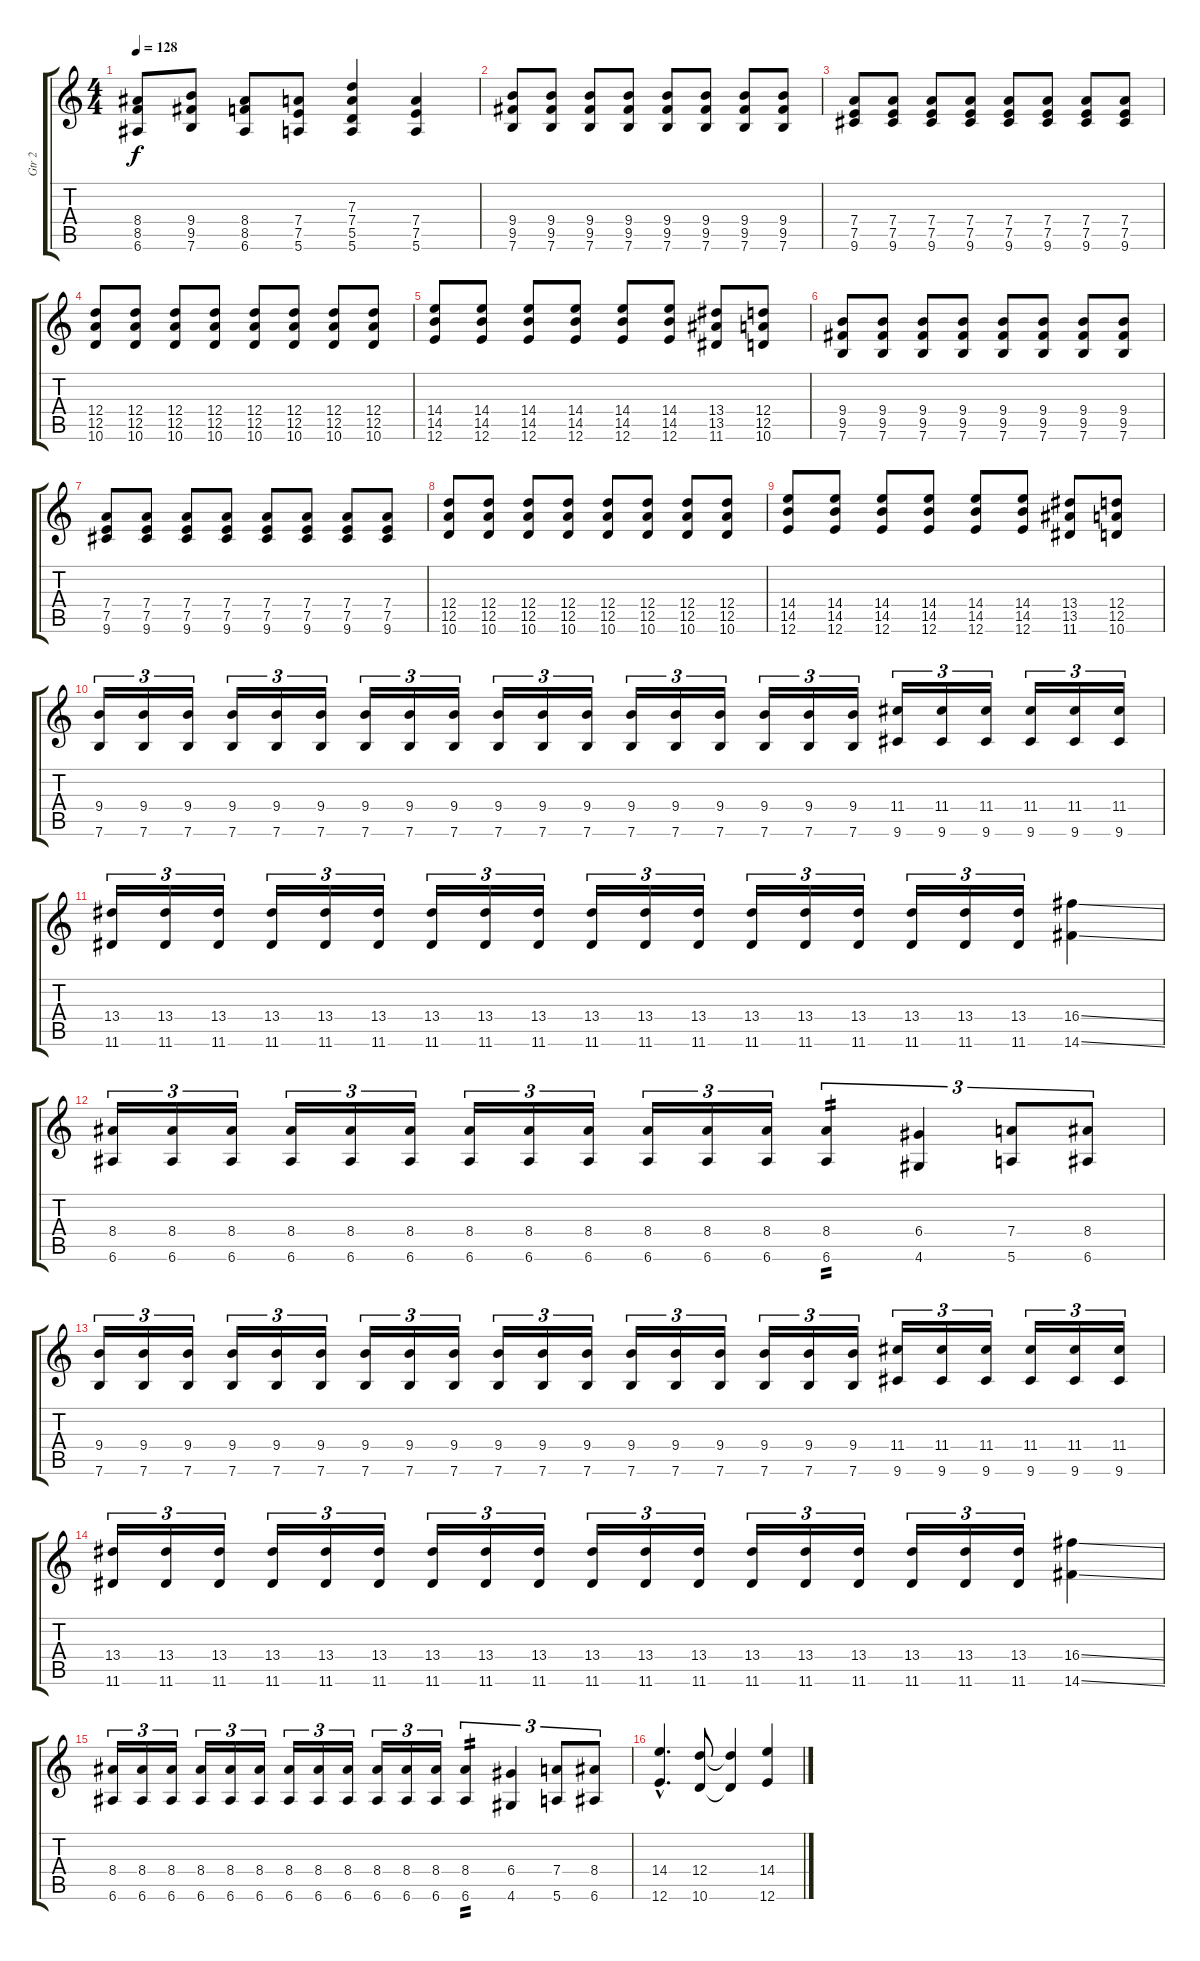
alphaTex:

\track ("Gtr 2" "Gtr 2") {instrument overdrivenguitar}
\staff {score tabs}
\tuning (E4 B3 G3 D3 A2 E2) {hide}
\ts (4 4)
\tempo 128
\clef g2
\ks c
(8.4 8.5 6.6).8{dy f} (9.4 9.5 7.6).8 (8.4 8.5 6.6).8 (7.4 7.5 5.6).8 (7.3 7.4 5.5 5.6).4 (7.4 7.5 5.6).4 |
(9.4 9.5 7.6).8 (9.4 9.5 7.6).8 (9.4 9.5 7.6).8 (9.4 9.5 7.6).8 (9.4 9.5 7.6).8 (9.4 9.5 7.6).8 (9.4 9.5 7.6).8 (9.4 9.5 7.6).8 |
(7.4 7.5 9.6).8 (7.4 7.5 9.6).8 (7.4 7.5 9.6).8 (7.4 7.5 9.6).8 (7.4 7.5 9.6).8 (7.4 7.5 9.6).8 (7.4 7.5 9.6).8 (7.4 7.5 9.6).8 |
(12.4 12.5 10.6).8 (12.4 12.5 10.6).8 (12.4 12.5 10.6).8 (12.4 12.5 10.6).8 (12.4 12.5 10.6).8 (12.4 12.5 10.6).8 (12.4 12.5 10.6).8 (12.4 12.5 10.6).8 |
(14.4 14.5 12.6).8 (14.4 14.5 12.6).8 (14.4 14.5 12.6).8 (14.4 14.5 12.6).8 (14.4 14.5 12.6).8 (14.4 14.5 12.6).8 (13.4 13.5 11.6).8 (12.4 12.5 10.6).8 |
(9.4 9.5 7.6).8 (9.4 9.5 7.6).8 (9.4 9.5 7.6).8 (9.4 9.5 7.6).8 (9.4 9.5 7.6).8 (9.4 9.5 7.6).8 (9.4 9.5 7.6).8 (9.4 9.5 7.6).8 |
(7.4 7.5 9.6).8 (7.4 7.5 9.6).8 (7.4 7.5 9.6).8 (7.4 7.5 9.6).8 (7.4 7.5 9.6).8 (7.4 7.5 9.6).8 (7.4 7.5 9.6).8 (7.4 7.5 9.6).8 |
(12.4 12.5 10.6).8 (12.4 12.5 10.6).8 (12.4 12.5 10.6).8 (12.4 12.5 10.6).8 (12.4 12.5 10.6).8 (12.4 12.5 10.6).8 (12.4 12.5 10.6).8 (12.4 12.5 10.6).8 |
(14.4 14.5 12.6).8 (14.4 14.5 12.6).8 (14.4 14.5 12.6).8 (14.4 14.5 12.6).8 (14.4 14.5 12.6).8 (14.4 14.5 12.6).8 (13.4 13.5 11.6).8 (12.4 12.5 10.6).8 |
(9.4 7.6).16{tu (3 2)} (9.4 7.6).16{tu (3 2)} (9.4 7.6).16{tu (3 2)} (9.4 7.6).16{tu (3 2)} (9.4 7.6).16{tu (3 2)} (9.4 7.6).16{tu (3 2)} (9.4 7.6).16{tu (3 2)} (9.4 7.6).16{tu (3 2)} (9.4 7.6).16{tu (3 2)} (9.4 7.6).16{tu (3 2)} (9.4 7.6).16{tu (3 2)} (9.4 7.6).16{tu (3 2)} (9.4 7.6).16{tu (3 2)} (9.4 7.6).16{tu (3 2)} (9.4 7.6).16{tu (3 2)} (9.4 7.6).16{tu (3 2)} (9.4 7.6).16{tu (3 2)} (9.4 7.6).16{tu (3 2)} (11.4 9.6).16{tu (3 2)} (11.4 9.6).16{tu (3 2)} (11.4 9.6).16{tu (3 2)} (11.4 9.6).16{tu (3 2)} (11.4 9.6).16{tu (3 2)} (11.4 9.6).16{tu (3 2)} |
(13.4 11.6).16{tu (3 2)} (13.4 11.6).16{tu (3 2)} (13.4 11.6).16{tu (3 2)} (13.4 11.6).16{tu (3 2)} (13.4 11.6).16{tu (3 2)} (13.4 11.6).16{tu (3 2)} (13.4 11.6).16{tu (3 2)} (13.4 11.6).16{tu (3 2)} (13.4 11.6).16{tu (3 2)} (13.4 11.6).16{tu (3 2)} (13.4 11.6).16{tu (3 2)} (13.4 11.6).16{tu (3 2)} (13.4 11.6).16{tu (3 2)} (13.4 11.6).16{tu (3 2)} (13.4 11.6).16{tu (3 2)} (13.4 11.6).16{tu (3 2)} (13.4 11.6).16{tu (3 2)} (13.4 11.6).16{tu (3 2)} (16.4{ss} 14.6{ss}).4 |
(8.4 6.6).16{tu (3 2)} (8.4 6.6).16{tu (3 2)} (8.4 6.6).16{tu (3 2)} (8.4 6.6).16{tu (3 2)} (8.4 6.6).16{tu (3 2)} (8.4 6.6).16{tu (3 2)} (8.4 6.6).16{tu (3 2)} (8.4 6.6).16{tu (3 2)} (8.4 6.6).16{tu (3 2)} (8.4 6.6).16{tu (3 2)} (8.4 6.6).16{tu (3 2)} (8.4 6.6).16{tu (3 2)} (8.4 6.6).4{tu (3 2) tp 2} (6.4 4.6).4{tu (3 2)} (7.4 5.6).8{tu (3 2)} (8.4 6.6).8{tu (3 2)} |
(9.4 7.6).16{tu (3 2)} (9.4 7.6).16{tu (3 2)} (9.4 7.6).16{tu (3 2)} (9.4 7.6).16{tu (3 2)} (9.4 7.6).16{tu (3 2)} (9.4 7.6).16{tu (3 2)} (9.4 7.6).16{tu (3 2)} (9.4 7.6).16{tu (3 2)} (9.4 7.6).16{tu (3 2)} (9.4 7.6).16{tu (3 2)} (9.4 7.6).16{tu (3 2)} (9.4 7.6).16{tu (3 2)} (9.4 7.6).16{tu (3 2)} (9.4 7.6).16{tu (3 2)} (9.4 7.6).16{tu (3 2)} (9.4 7.6).16{tu (3 2)} (9.4 7.6).16{tu (3 2)} (9.4 7.6).16{tu (3 2)} (11.4 9.6).16{tu (3 2)} (11.4 9.6).16{tu (3 2)} (11.4 9.6).16{tu (3 2)} (11.4 9.6).16{tu (3 2)} (11.4 9.6).16{tu (3 2)} (11.4 9.6).16{tu (3 2)} |
(13.4 11.6).16{tu (3 2)} (13.4 11.6).16{tu (3 2)} (13.4 11.6).16{tu (3 2)} (13.4 11.6).16{tu (3 2)} (13.4 11.6).16{tu (3 2)} (13.4 11.6).16{tu (3 2)} (13.4 11.6).16{tu (3 2)} (13.4 11.6).16{tu (3 2)} (13.4 11.6).16{tu (3 2)} (13.4 11.6).16{tu (3 2)} (13.4 11.6).16{tu (3 2)} (13.4 11.6).16{tu (3 2)} (13.4 11.6).16{tu (3 2)} (13.4 11.6).16{tu (3 2)} (13.4 11.6).16{tu (3 2)} (13.4 11.6).16{tu (3 2)} (13.4 11.6).16{tu (3 2)} (13.4 11.6).16{tu (3 2)} (16.4{ss} 14.6{ss}).4 |
(8.4 6.6).16{tu (3 2)} (8.4 6.6).16{tu (3 2)} (8.4 6.6).16{tu (3 2)} (8.4 6.6).16{tu (3 2)} (8.4 6.6).16{tu (3 2)} (8.4 6.6).16{tu (3 2)} (8.4 6.6).16{tu (3 2)} (8.4 6.6).16{tu (3 2)} (8.4 6.6).16{tu (3 2)} (8.4 6.6).16{tu (3 2)} (8.4 6.6).16{tu (3 2)} (8.4 6.6).16{tu (3 2)} (8.4 6.6).4{tu (3 2) tp 2} (6.4 4.6).4{tu (3 2)} (7.4 5.6).8{tu (3 2)} (8.4 6.6).8{tu (3 2)} |
(14.4{hac} 12.6{hac}).4{d} (12.4 10.6).8 (12.4{t} 10.6{t}).4 (14.4 12.6).4
